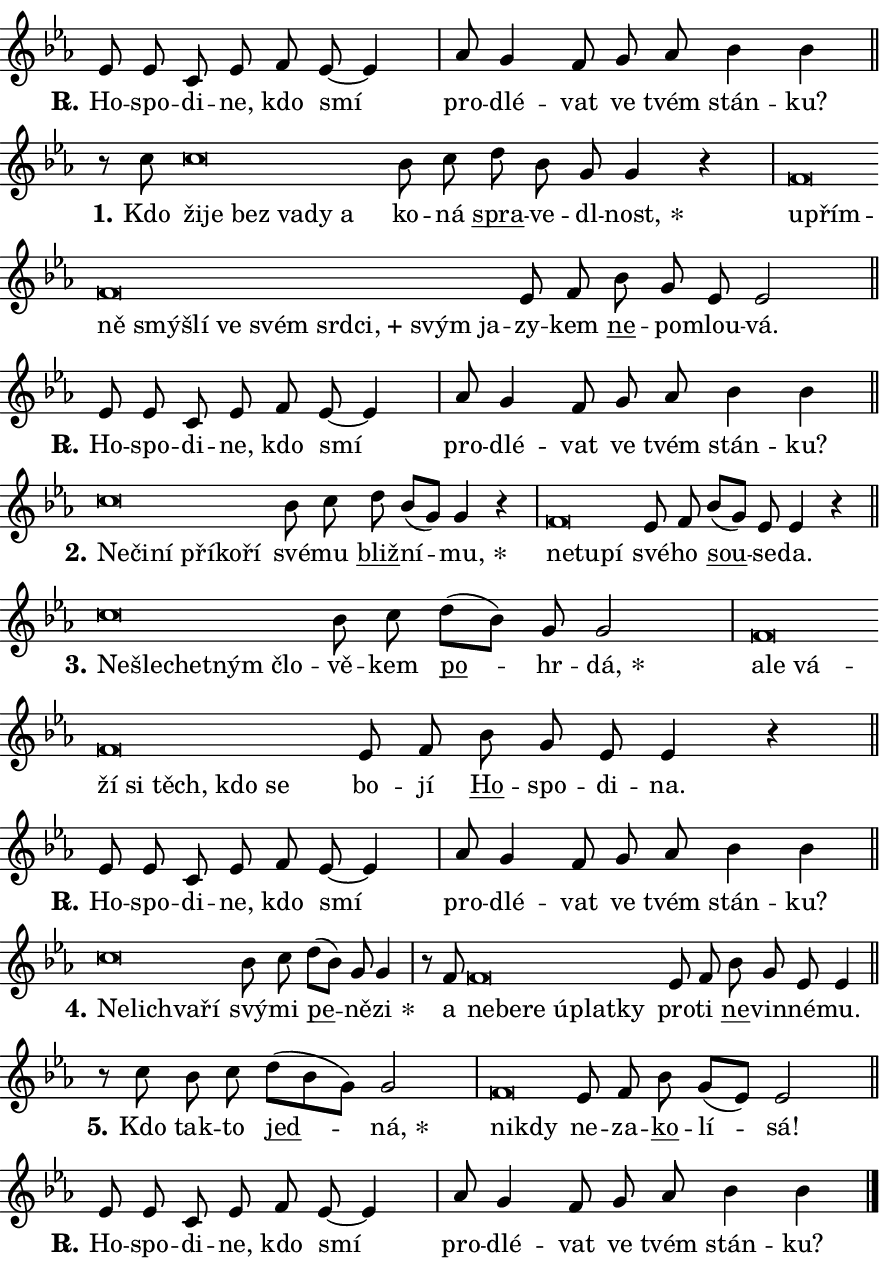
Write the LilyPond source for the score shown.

\version "2.24.0"
\header { tagline = "" }
\paper {
  indent = 0\cm
  top-margin = 0\cm
  right-margin = 0.13\cm % to fit lyric hyphens
  bottom-margin = 0\cm
  left-margin = 0\cm
  paper-width = 15\cm
  page-breaking = #ly:one-page-breaking
  system-system-spacing.basic-distance = #11
  score-system-spacing.basic-distance = #11
  ragged-last = ##f
}


%% Author: Thomas Morley
%% https://lists.gnu.org/archive/html/lilypond-user/2020-05/msg00002.html
#(define (line-position grob)
"Returns position of @var[grob} in current system:
   @code{'start}, if at first time-step
   @code{'end}, if at last time-step
   @code{'middle} otherwise
"
  (let* ((col (ly:item-get-column grob))
         (ln (ly:grob-object col 'left-neighbor))
         (rn (ly:grob-object col 'right-neighbor))
         (col-to-check-left (if (ly:grob? ln) ln col))
         (col-to-check-right (if (ly:grob? rn) rn col))
         (break-dir-left
           (and
             (ly:grob-property col-to-check-left 'non-musical #f)
             (ly:item-break-dir col-to-check-left)))
         (break-dir-right
           (and
             (ly:grob-property col-to-check-right 'non-musical #f)
             (ly:item-break-dir col-to-check-right))))
        (cond ((eqv? 1 break-dir-left) 'start)
              ((eqv? -1 break-dir-right) 'end)
              (else 'middle))))

#(define (tranparent-at-line-position vctor)
  (lambda (grob)
  "Relying on @code{line-position} select the relevant enry from @var{vctor}.
Used to determine transparency,"
    (case (line-position grob)
      ((end) (not (vector-ref vctor 0)))
      ((middle) (not (vector-ref vctor 1)))
      ((start) (not (vector-ref vctor 2))))))

noteHeadBreakVisibility =
#(define-music-function (break-visibility)(vector?)
"Makes @code{NoteHead}s transparent relying on @var{break-visibility}"
#{
  \override NoteHead.transparent =
    #(tranparent-at-line-position break-visibility)
#})

#(define delete-ledgers-for-transparent-note-heads
  (lambda (grob)
    "Reads whether a @code{NoteHead} is transparent.
If so this @code{NoteHead} is removed from @code{'note-heads} from
@var{grob}, which is supposed to be @code{LedgerLineSpanner}.
As a result ledgers are not printed for this @code{NoteHead}"
    (let* ((nhds-array (ly:grob-object grob 'note-heads))
           (nhds-list
             (if (ly:grob-array? nhds-array)
                 (ly:grob-array->list nhds-array)
                 '()))
           ;; Relies on the transparent-property being done before
           ;; Staff.LedgerLineSpanner.after-line-breaking is executed.
           ;; This is fragile ...
           (to-keep
             (remove
               (lambda (nhd)
                 (ly:grob-property nhd 'transparent #f))
               nhds-list)))
      ;; TODO find a better method to iterate over grob-arrays, similiar
      ;; to filter/remove etc for lists
      ;; For now rebuilt from scratch
      (set! (ly:grob-object grob 'note-heads)  '())
      (for-each
        (lambda (nhd)
          (ly:pointer-group-interface::add-grob grob 'note-heads nhd))
        to-keep))))

squashNotes = {
  \override NoteHead.X-extent = #'(-0.2 . 0.2)
  \override NoteHead.Y-extent = #'(-0.75 . 0)
  \override NoteHead.stencil =
    #(lambda (grob)
       (let ((pos (ly:grob-property grob 'staff-position)))
         (begin
           (if (< pos -7) (display "ERROR: Lower brevis then expected\n") (display ""))
           (if (<= pos -6) ly:text-interface::print ly:note-head::print))))
}
unSquashNotes = {
  \revert NoteHead.X-extent
  \revert NoteHead.Y-extent
  \revert NoteHead.stencil
}

hideNotes = \noteHeadBreakVisibility #begin-of-line-visible
unHideNotes = \noteHeadBreakVisibility #all-visible

% work-around for resetting accidentals
% https://lilypond.org/doc/v2.23/Documentation/notation/displaying-rhythms#unmetered-music
cadenzaMeasure = {
  \cadenzaOff
  \partial 1024 s1024
  \cadenzaOn
}

#(define-markup-command (accent layout props text) (markup?)
  "Underline accented syllable"
  (interpret-markup layout props
    #{\markup \override #'(offset . 4.3) \underline { #text }#}))

responsum = \markup \concat {
  "R" \hspace #-1.05 \path #0.1 #'((moveto 0 0.07) (lineto 0.9 0.8)) \hspace #0.05 "."
}

spaceSize = #0.6828661417322834 % exact space size for TeX Gyre Schola

\layout {
  \context {
    \Staff
    \remove "Time_signature_engraver"
    \override LedgerLineSpanner.after-line-breaking = #delete-ledgers-for-transparent-note-heads
  }
  \context {
    \Lyrics {
      \override LyricSpace.minimum-distance = \spaceSize
      \override LyricText.font-name = #"TeX Gyre Schola"
      \override LyricText.font-size = 1
      \override StanzaNumber.font-name = #"TeX Gyre Schola Bold"
      \override StanzaNumber.font-size = 1
    }
  }
  \context {
    \Score 
    \override NoteHead.text =
      #(lambda (grob) 
        (let ((pos (ly:grob-property grob 'staff-position)))
          #{\markup {
            \combine
              \halign #-0.55 \raise #(if (= pos -6) 0 0.5) \override #'(thickness . 2) \draw-line #'(3.2 . 0)
              \musicglyph "noteheads.sM1"
          }#}))
  }
}

% magnetic-lyrics.ily
%
%   written by
%     Jean Abou Samra <jean@abou-samra.fr>
%     Werner Lemberg <wl@gnu.org>
%
%   adapted by
%     Jiri Hon <jiri.hon@gmail.com>
%
% Version 2022-Apr-15

% https://www.mail-archive.com/lilypond-user@gnu.org/msg149350.html

#(define (Left_hyphen_pointer_engraver context)
   "Collect syllable-hyphen-syllable occurrences in lyrics and store
them in properties.  This engraver only looks to the left.  For
example, if the lyrics input is @code{foo -- bar}, it does the
following.

@itemize @bullet
@item
Set the @code{text} property of the @code{LyricHyphen} grob between
@q{foo} and @q{bar} to @code{foo}.

@item
Set the @code{left-hyphen} property of the @code{LyricText} grob with
text @q{foo} to the @code{LyricHyphen} grob between @q{foo} and
@q{bar}.
@end itemize

Use this auxiliary engraver in combination with the
@code{lyric-@/text::@/apply-@/magnetic-@/offset!} hook."
   (let ((hyphen #f)
         (text #f))
     (make-engraver
      (acknowledgers
       ((lyric-syllable-interface engraver grob source-engraver)
        (set! text grob)))
      (end-acknowledgers
       ((lyric-hyphen-interface engraver grob source-engraver)
        ;(when (not (grob::has-interface grob 'lyric-space-interface))
          (set! hyphen grob)));)
      ((stop-translation-timestep engraver)
       (when (and text hyphen)
         (ly:grob-set-object! text 'left-hyphen hyphen))
       (set! text #f)
       (set! hyphen #f)))))

#(define (lyric-text::apply-magnetic-offset! grob)
   "If the space between two syllables is less than the value in
property @code{LyricText@/.details@/.squash-threshold}, move the right
syllable to the left so that it gets concatenated with the left
syllable.

Use this function as a hook for
@code{LyricText@/.after-@/line-@/breaking} if the
@code{Left_@/hyphen_@/pointer_@/engraver} is active."
   (let ((hyphen (ly:grob-object grob 'left-hyphen #f)))
     (when hyphen
       (let ((left-text (ly:spanner-bound hyphen LEFT)))
         (when (grob::has-interface left-text 'lyric-syllable-interface)
           (let* ((common (ly:grob-common-refpoint grob left-text X))
                  (this-x-ext (ly:grob-extent grob common X))
                  (left-x-ext
                   (begin
                     ;; Trigger magnetism for left-text.
                     (ly:grob-property left-text 'after-line-breaking)
                     (ly:grob-extent left-text common X)))
                  ;; `delta` is the gap width between two syllables.
                  (delta (- (interval-start this-x-ext)
                            (interval-end left-x-ext)))
                  (details (ly:grob-property grob 'details))
                  (threshold (assoc-get 'squash-threshold details 0.2)))
             (when (< delta threshold)
               (let* (;; We have to manipulate the input text so that
                      ;; ligatures crossing syllable boundaries are not
                      ;; disabled.  For languages based on the Latin
                      ;; script this is essentially a beautification.
                      ;; However, for non-Western scripts it can be a
                      ;; necessity.
                      (lt (ly:grob-property left-text 'text))
                      (rt (ly:grob-property grob 'text))
                      (is-space (grob::has-interface hyphen 'lyric-space-interface))
                      (space (if is-space " " ""))
                      (extra-delta (if is-space spaceSize 0))
                      ;; Append new syllable.
                      (ltrt-space (if (and (string? lt) (string? rt))
                                (string-append lt space rt)
                                (make-concat-markup (list lt space rt))))
                      ;; Right-align `ltrt` to the right side.
                      (ltrt-space-markup (grob-interpret-markup
                               grob
                               (make-translate-markup
                                (cons (interval-length this-x-ext) 0)
                                (make-right-align-markup ltrt-space)))))
                 (begin
                   ;; Don't print `left-text`.
                   (ly:grob-set-property! left-text 'stencil #f)
                   ;; Set text and stencil (which holds all collected
                   ;; syllables so far) and shift it to the left.
                   (ly:grob-set-property! grob 'text ltrt-space)
                   (ly:grob-set-property! grob 'stencil ltrt-space-markup)
                   (ly:grob-translate-axis! grob (- (- delta extra-delta)) X))))))))))


#(define (lyric-hyphen::displace-bounds-first grob)
   ;; Make very sure this callback isn't triggered too early.
   (let ((left (ly:spanner-bound grob LEFT))
         (right (ly:spanner-bound grob RIGHT)))
     (ly:grob-property left 'after-line-breaking)
     (ly:grob-property right 'after-line-breaking)
     (ly:lyric-hyphen::print grob)))

squashThreshold = #0.4

\layout {
  \context {
    \Lyrics
    \consists #Left_hyphen_pointer_engraver
    \override LyricText.after-line-breaking =
      #lyric-text::apply-magnetic-offset!
    \override LyricHyphen.stencil = #lyric-hyphen::displace-bounds-first
    \override LyricText.details.squash-threshold = \squashThreshold
    \override LyricHyphen.minimum-distance = 0
    \override LyricHyphen.minimum-length = \squashThreshold
  }
}

squashText = \override LyricText.details.squash-threshold = 9999
unSquashText = \override LyricText.details.squash-threshold = \squashThreshold

leftText = \override LyricText.self-alignment-X = #LEFT
unLeftText = \revert LyricText.self-alignment-X

starOffset = #(lambda (grob) 
                (let ((x_offset (ly:self-alignment-interface::aligned-on-x-parent grob)))
                  (if (= x_offset 0) 0 (+ x_offset 1.2))))

star = #(define-music-function (syllable)(string?)
"Append star separator at the end of a syllable"
#{
  \once \override LyricText.X-offset = #starOffset
  \lyricmode { \markup {
    #syllable
    \override #'((font-name . "TeX Gyre Schola Bold")) \hspace #0.2 \lower #0.65 \larger "*"
  } }
#})

starAccent = #(define-music-function (syllable)(string?)
"Append star separator at the end of a syllable and make accent"
#{
  \once \override LyricText.X-offset = #starOffset
  \lyricmode { \markup {
    \accent #syllable
    \override #'((font-name . "TeX Gyre Schola Bold")) \hspace #0.2 \lower #0.65 \larger "*"
  } }
#})

breath = #(define-music-function (syllable)(string?)
"Append breathing indicator at the end of a syllable"
#{
  \lyricmode { \markup { #syllable "+" } }
#})

optionalBreath = #(define-music-function (syllable)(string?)
"Append optional breathing indicator at the end of a syllable"
#{
  \lyricmode { \markup { #syllable "(+)" } }
#})


\score {
    <<
        \new Voice = "melody" { \cadenzaOn \key es \major \relative { es'8 es c es \bar "" f es~ es4 \cadenzaMeasure \bar "|" as8 g4 f8 \bar "" g as bes4 bes \cadenzaMeasure \bar "||" \break } }
        \new Lyrics \lyricsto "melody" { \lyricmode { \set stanza = \responsum
Ho -- spo -- di -- ne, kdo smí pro -- dlé -- vat ve tvém stán -- ku? } }
    >>
    \layout {}
}

\score {
    <<
        \new Voice = "melody" { \cadenzaOn \key es \major \relative { r8 c''8 \squashNotes c\breve*1/16 \hideNotes \breve*1/16 \bar "" \breve*1/16 \bar "" \breve*1/16 \bar "" \breve*1/16 \breve*1/16 \bar "" \unHideNotes \unSquashNotes bes8 c \bar "" d bes g g4 r \cadenzaMeasure \bar "|" \squashNotes f\breve*1/16 \hideNotes \breve*1/16 \bar "" \breve*1/16 \bar "" \breve*1/16 \bar "" \breve*1/16 \bar "" \breve*1/16 \bar "" \breve*1/16 \bar "" \breve*1/16 \bar "" \breve*1/16 \bar "" \breve*1/16 \breve*1/16 \bar "" \unHideNotes \unSquashNotes es8 f \bar "" bes g es es2 \cadenzaMeasure \bar "||" \break } }
        \new Lyrics \lyricsto "melody" { \lyricmode { \set stanza = "1."
Kdo \leftText ži -- \squashText je bez va -- dy a \unLeftText \unSquashText ko -- ná \markup \accent spra -- ve -- dl -- \star nost, \leftText u -- \squashText přím -- ně smý -- šlí ve svém srd -- \breath "ci," svým ja -- \unLeftText \unSquashText zy -- kem \markup \accent ne -- po -- mlou -- vá. } }
    >>
    \layout {}
}

\score {
    <<
        \new Voice = "melody" { \cadenzaOn \key es \major \relative { es'8 es c es \bar "" f es~ es4 \cadenzaMeasure \bar "|" as8 g4 f8 \bar "" g as bes4 bes \cadenzaMeasure \bar "||" \break } }
        \new Lyrics \lyricsto "melody" { \lyricmode { \set stanza = \responsum
Ho -- spo -- di -- ne, kdo smí pro -- dlé -- vat ve tvém stán -- ku? } }
    >>
    \layout {}
}

\score {
    <<
        \new Voice = "melody" { \cadenzaOn \key es \major \relative { \squashNotes c''\breve*1/16 \hideNotes \breve*1/16 \bar "" \breve*1/16 \bar "" \breve*1/16 \bar "" \breve*1/16 \breve*1/16 \bar "" \unHideNotes \unSquashNotes bes8 c \bar "" d bes[( g)] g4 r \cadenzaMeasure \bar "|" \squashNotes f\breve*1/16 \hideNotes \breve*1/16 \breve*1/16 \bar "" \unHideNotes \unSquashNotes es8 f \bar "" bes[( g)] es es4 r \cadenzaMeasure \bar "||" \break } }
        \new Lyrics \lyricsto "melody" { \lyricmode { \set stanza = "2."
\leftText Ne -- \squashText či -- ní pří -- ko -- ří \unLeftText \unSquashText své -- mu \markup \accent bliž -- ní -- \star mu, \leftText ne -- \squashText tu -- pí \unLeftText \unSquashText své -- ho \markup \accent sou -- se -- da. } }
    >>
    \layout {}
}

\score {
    <<
        \new Voice = "melody" { \cadenzaOn \key es \major \relative { \squashNotes c''\breve*1/16 \hideNotes \breve*1/16 \bar "" \breve*1/16 \bar "" \breve*1/16 \breve*1/16 \bar "" \unHideNotes \unSquashNotes bes8 c \bar "" d[( bes)] g g2 \cadenzaMeasure \bar "|" \squashNotes f\breve*1/16 \hideNotes \breve*1/16 \bar "" \breve*1/16 \bar "" \breve*1/16 \bar "" \breve*1/16 \bar "" \breve*1/16 \bar "" \breve*1/16 \breve*1/16 \bar "" \unHideNotes \unSquashNotes es8 f \bar "" bes g es es4 r \cadenzaMeasure \bar "||" \break } }
        \new Lyrics \lyricsto "melody" { \lyricmode { \set stanza = "3."
\leftText Ne -- \squashText šle -- chet -- ným člo -- \unLeftText \unSquashText vě -- kem \markup \accent po -- hr -- \star dá, \leftText a -- \squashText le vá -- ží si těch, kdo se \unLeftText \unSquashText bo -- jí \markup \accent Ho -- spo -- di -- na. } }
    >>
    \layout {}
}

\score {
    <<
        \new Voice = "melody" { \cadenzaOn \key es \major \relative { es'8 es c es \bar "" f es~ es4 \cadenzaMeasure \bar "|" as8 g4 f8 \bar "" g as bes4 bes \cadenzaMeasure \bar "||" \break } }
        \new Lyrics \lyricsto "melody" { \lyricmode { \set stanza = \responsum
Ho -- spo -- di -- ne, kdo smí pro -- dlé -- vat ve tvém stán -- ku? } }
    >>
    \layout {}
}

\score {
    <<
        \new Voice = "melody" { \cadenzaOn \key es \major \relative { \squashNotes c''\breve*1/16 \hideNotes \breve*1/16 \breve*1/16 \bar "" \unHideNotes \unSquashNotes bes8 c \bar "" d[( bes)] g g4 \cadenzaMeasure \bar "|" r8 f8 \squashNotes f\breve*1/16 \hideNotes \breve*1/16 \bar "" \breve*1/16 \bar "" \breve*1/16 \bar "" \breve*1/16 \breve*1/16 \bar "" \unHideNotes \unSquashNotes es8 f \bar "" bes g es es4 \cadenzaMeasure \bar "||" \break } }
        \new Lyrics \lyricsto "melody" { \lyricmode { \set stanza = "4."
\leftText Ne -- \squashText lichva -- ří \unLeftText \unSquashText svý -- mi \markup \accent pe -- ně -- \star zi a \leftText ne -- \squashText be -- re ú -- plat -- ky \unLeftText \unSquashText pro -- ti \markup \accent ne -- vin -- né -- mu. } }
    >>
    \layout {}
}

\score {
    <<
        \new Voice = "melody" { \cadenzaOn \key es \major \relative { r8 c''8 bes8 c \bar "" d[( bes g)] g2 \cadenzaMeasure \bar "|" \squashNotes f\breve*1/16 \hideNotes \breve*1/16 \bar "" \unHideNotes \unSquashNotes es8 f \bar "" bes g[( es)] es2 \cadenzaMeasure \bar "||" \break } }
        \new Lyrics \lyricsto "melody" { \lyricmode { \set stanza = "5."
Kdo tak -- to \markup \accent jed -- \star ná, \leftText ni -- \squashText kdy \unLeftText \unSquashText ne -- za -- \markup \accent ko -- lí -- sá! } }
    >>
    \layout {}
}

\score {
    <<
        \new Voice = "melody" { \cadenzaOn \key es \major \relative { es'8 es c es \bar "" f es~ es4 \cadenzaMeasure \bar "|" as8 g4 f8 \bar "" g as bes4 bes \cadenzaMeasure \bar "||" \break } \bar "|." }
        \new Lyrics \lyricsto "melody" { \lyricmode { \set stanza = \responsum
Ho -- spo -- di -- ne, kdo smí pro -- dlé -- vat ve tvém stán -- ku? } }
    >>
    \layout {}
}
